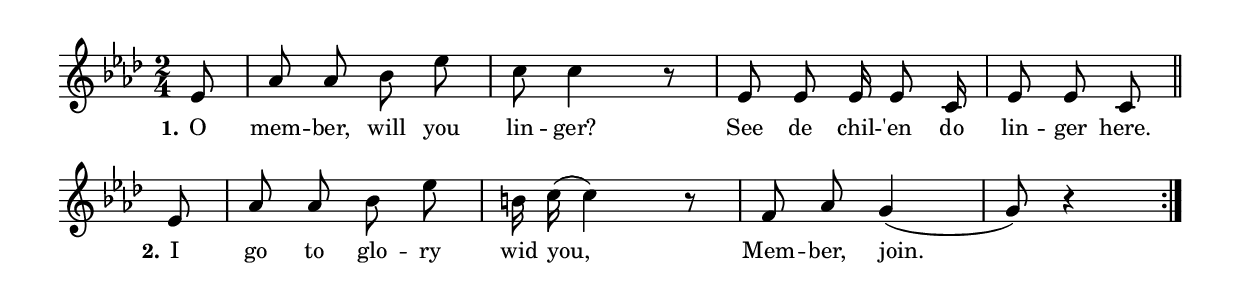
% 069.ly - Score sheet for "Children Do Linger"
% Copyright (C) 2007  Marcus Brinkmann <marcus@gnu.org>
%
% This score sheet is free software; you can redistribute it and/or
% modify it under the terms of the Creative Commons Legal Code
% Attribution-ShareALike as published by Creative Commons; either
% version 2.0 of the License, or (at your option) any later version.
%
% This score sheet is distributed in the hope that it will be useful,
% but WITHOUT ANY WARRANTY; without even the implied warranty of
% MERCHANTABILITY or FITNESS FOR A PARTICULAR PURPOSE.  See the
% Creative Commons Legal Code Attribution-ShareALike for more details.
%
% You should have received a copy of the Creative Commons Legal Code
% Attribution-ShareALike along with this score sheet; if not, write to
% Creative Commons, 543 Howard Street, 5th Floor,
% San Francisco, CA 94105-3013  United States

\version "2.10.0"

%\header
%{
%  title = "Children Do Linger"
%  composer = "trad."
%}

melody =
<<
     \context Voice
    {
	\set Staff.midiInstrument = "acoustic grand"
	\override Staff.VerticalAxisGroup #'minimum-Y-extent = #'(0 . 0)
	
	\autoBeamOff

	\time 2/4
	\clef violin
	\key as \major
	{
	    \repeat volta 2
	    {
		\partial 8 es'8 | as'8 as' bes' es'' | c''8 c''4 r8 |
		es'8 es' es'16 es'8 c'16 | es'8 es' c' \bar "||"
		\break
		es' |
		as'8 as' bes' es'' | b'16 c''16( c''4) r8 |
		f'8 as' g'4( | g'8) r4 
	    }
	}
    }
    \lyricsto "" \new Lyrics
    {
        \override LyricText #'font-size = #0
        \override StanzaNumber #'font-size = #-1

	\set stanza = "1."
	O mem -- ber, will you lin -- ger?
	See de chil -- 'en do lin -- ger here.
	\set stanza = "2."
	I go to glo -- ry wid you, Mem -- ber, join.
    }
>>


\score
{
  \new Staff { \melody }

  \layout { indent = 0.0 }
}

\score
{
  \new Staff { \unfoldRepeats \melody }

  
  \midi {
    \context {
      \Score
      tempoWholesPerMinute = #(ly:make-moment 60 4)
      }
    }


}
